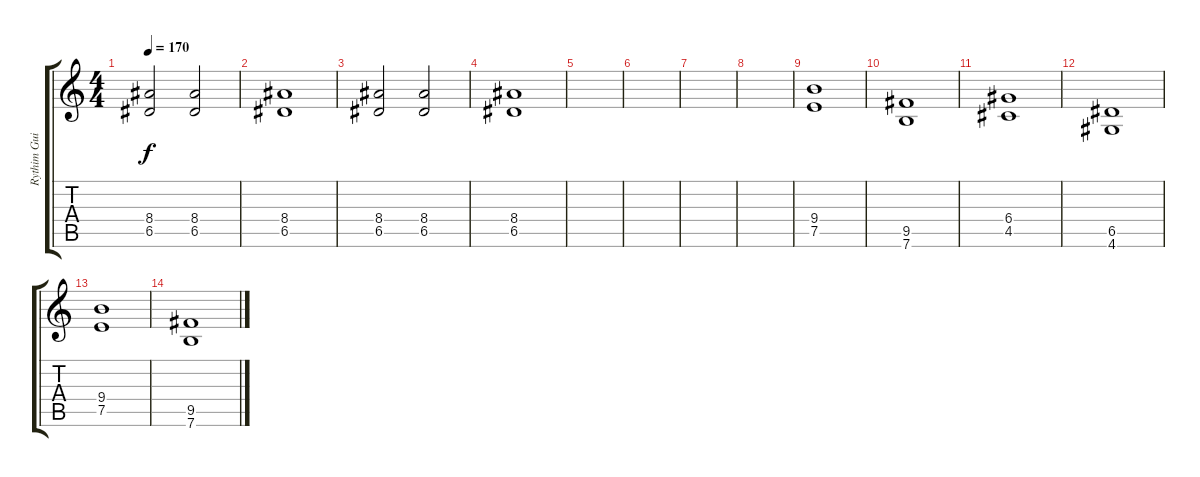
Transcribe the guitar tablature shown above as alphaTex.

\track ("Rythim Guitar" "Rythim Gui") {instrument overdrivenguitar}
\staff {score tabs}
\tuning (E4 B3 G3 D3 A2 E2) {hide}
\ts (4 4)
\tempo 170
\clef g2
\ks c
(8.4 6.5).2{dy f} (8.4 6.5).2 |
(8.4 6.5).1 |
(8.4 6.5).2 (8.4 6.5).2 |
(8.4 6.5).1 |
|
|
|
|
(9.4 7.5).1 |
(9.5 7.6).1 |
(6.4 4.5).1 |
(6.5 4.6).1 |
(9.4 7.5).1 |
(9.5 7.6).1
